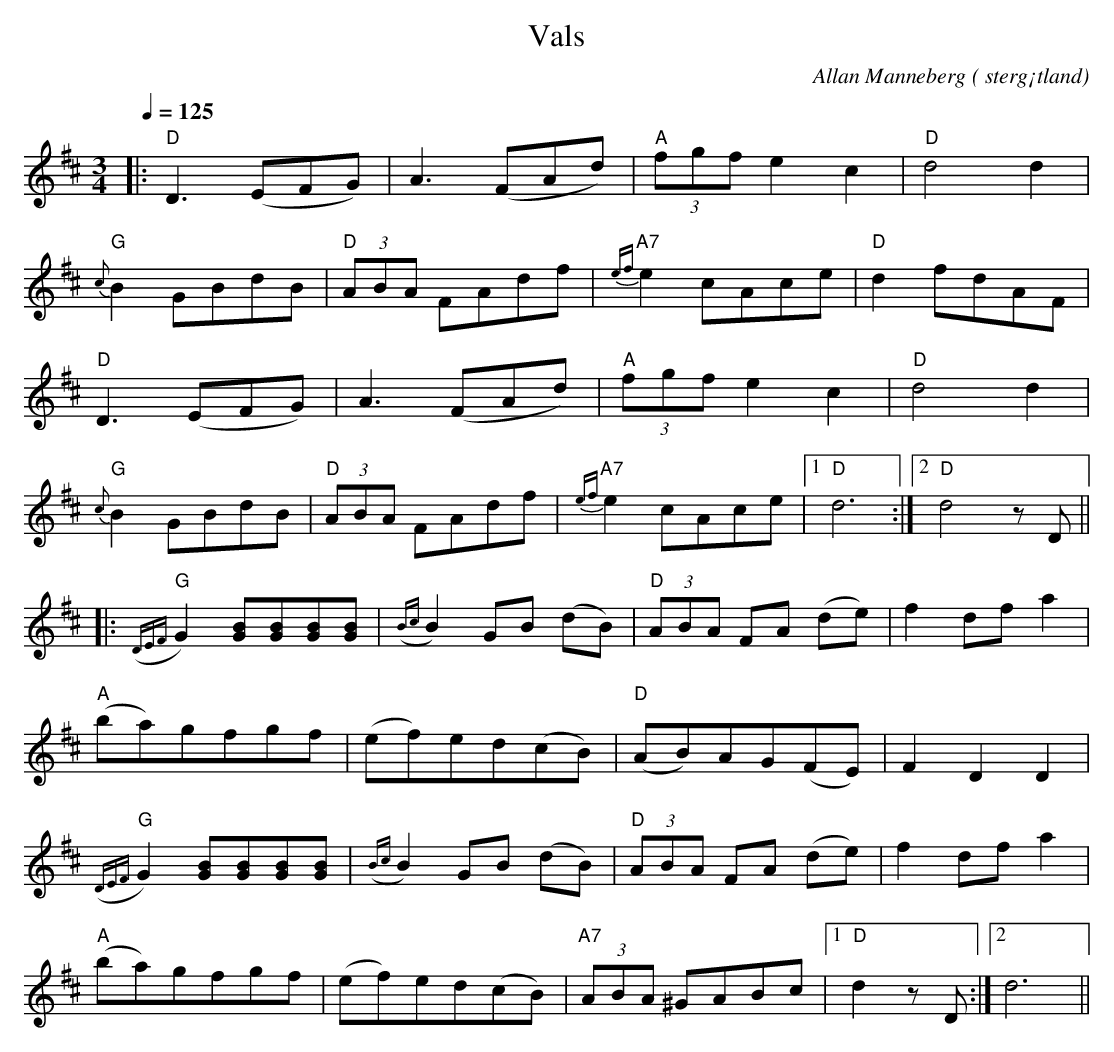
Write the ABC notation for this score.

X:1
T:Vals
O: sterg¡tland
C:Allan Manneberg
Q:1/4=125
M: 3/4
L: 1/8
K: D
|: "D"D3(EFG) | A3(FAd) |"A" (3fgf e2 c2|"D" d4 d2|
"G" {c}B2 GBdB| "D" (3ABA FAdf | "A7" {ef}e2 cAce|"D" d2 fdAF|
"D"D3(EFG) | A3(FAd) |"A" (3fgf e2 c2|"D" d4 d2|
"G" {c}B2 GBdB| "D" (3ABA FAdf | "A7" {ef}e2 cAce|1"D" d6 :|2 "D" d4 z D||
|:"G"({DEF}G2) [GB][GB][GB][GB]|({Bc}B2) GB (dB)|"D"(3ABA FA (de)|f2 df a2|
"A"(ba)gfgf| (ef)ed(cB)|"D" (AB)AG(FE)| F2 D2 D2|
"G"({DEF}G2) [GB][GB][GB][GB]|({Bc}B2) GB (dB)|"D"(3ABA FA (de)|f2 df a2|
"A"(ba)gfgf| (ef)ed(cB)|"A7" (3ABA ^GABc|1"D" d2 zD:|2 d6 ||
